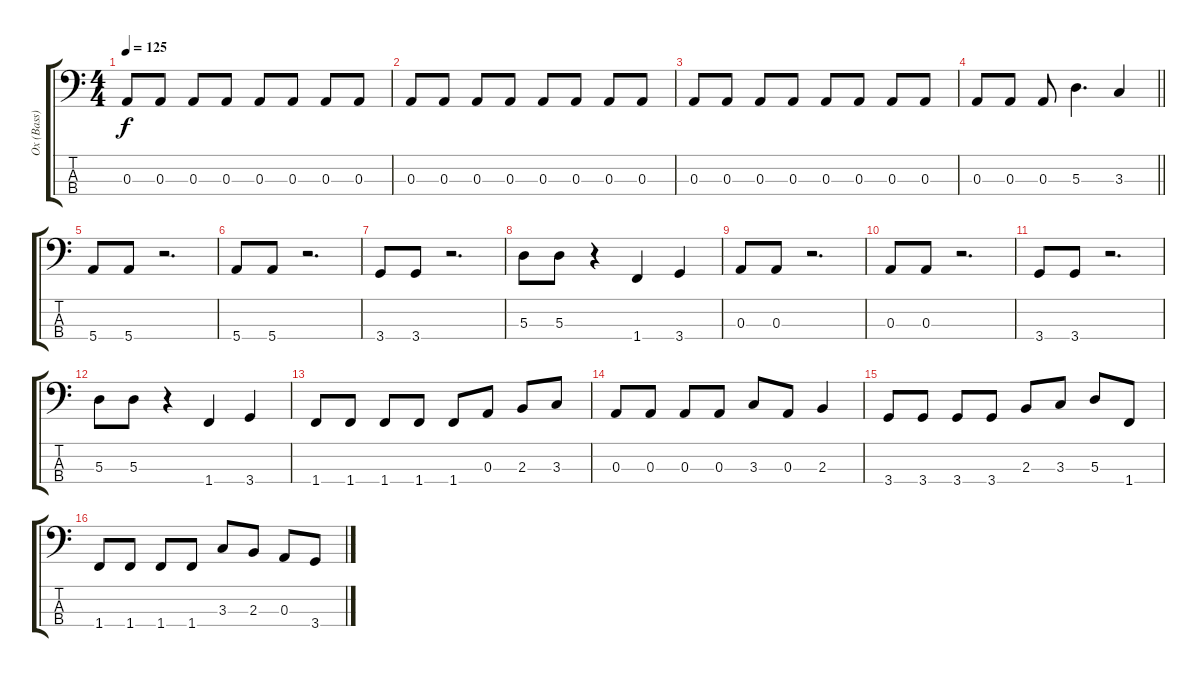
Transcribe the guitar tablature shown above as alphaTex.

\track ("Ox (Bass)" "Ox (Bass)") {instrument electricbasspick}
\staff {score tabs}
\tuning (G2 D2 A1 E1) {hide}
\ts (4 4)
\tempo 125
\clef f4
\ks c
0.3.8{dy f} 0.3.8 0.3.8 0.3.8 0.3.8 0.3.8 0.3.8 0.3.8 |
0.3.8 0.3.8 0.3.8 0.3.8 0.3.8 0.3.8 0.3.8 0.3.8 |
0.3.8 0.3.8 0.3.8 0.3.8 0.3.8 0.3.8 0.3.8 0.3.8 |
\barLineRight lightlight
0.3.8 0.3.8 0.3.8 5.3.4{d} 3.3.4 |
5.4.8 5.4.8 r.2{d} |
5.4.8 5.4.8 r.2{d} |
3.4.8 3.4.8 r.2{d} |
5.3.8 5.3.8 r.4 1.4.4 3.4.4 |
0.3.8 0.3.8 r.2{d} |
0.3.8 0.3.8 r.2{d} |
3.4.8 3.4.8 r.2{d} |
5.3.8 5.3.8 r.4 1.4.4 3.4.4 |
1.4.8 1.4.8 1.4.8 1.4.8 1.4.8 0.3.8 2.3.8 3.3.8 |
0.3.8 0.3.8 0.3.8 0.3.8 3.3.8 0.3.8 2.3.4 |
3.4.8 3.4.8 3.4.8 3.4.8 2.3.8 3.3.8 5.3.8 1.4.8 |
1.4.8 1.4.8 1.4.8 1.4.8 3.3.8 2.3.8 0.3.8 3.4.8
